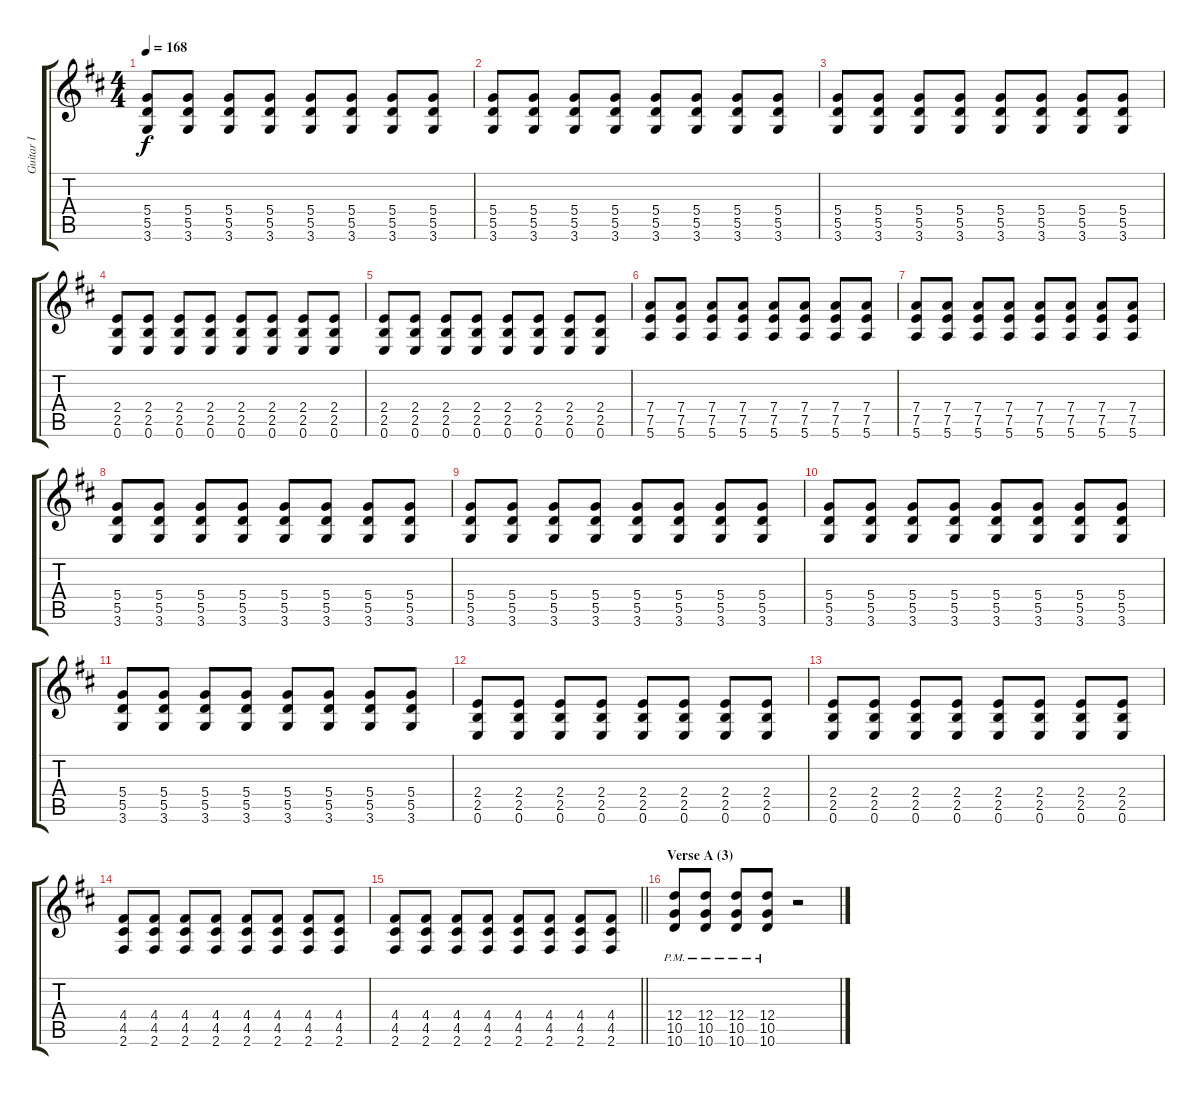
\track ("Guitar I" "Guitar I") {instrument distortionguitar}
\staff {score tabs}
\tuning (E4 B3 G3 D3 A2 E2) {hide}
\ts (4 4)
\tempo 168
\clef g2
\ks d
(5.4 5.5 3.6).8{dy f} (5.4 5.5 3.6).8 (5.4 5.5 3.6).8 (5.4 5.5 3.6).8 (5.4 5.5 3.6).8 (5.4 5.5 3.6).8 (5.4 5.5 3.6).8 (5.4 5.5 3.6).8 |
(5.4 5.5 3.6).8 (5.4 5.5 3.6).8 (5.4 5.5 3.6).8 (5.4 5.5 3.6).8 (5.4 5.5 3.6).8 (5.4 5.5 3.6).8 (5.4 5.5 3.6).8 (5.4 5.5 3.6).8 |
(5.4 5.5 3.6).8 (5.4 5.5 3.6).8 (5.4 5.5 3.6).8 (5.4 5.5 3.6).8 (5.4 5.5 3.6).8 (5.4 5.5 3.6).8 (5.4 5.5 3.6).8 (5.4 5.5 3.6).8 |
(2.4 2.5 0.6).8 (2.4 2.5 0.6).8 (2.4 2.5 0.6).8 (2.4 2.5 0.6).8 (2.4 2.5 0.6).8 (2.4 2.5 0.6).8 (2.4 2.5 0.6).8 (2.4 2.5 0.6).8 |
(2.4 2.5 0.6).8 (2.4 2.5 0.6).8 (2.4 2.5 0.6).8 (2.4 2.5 0.6).8 (2.4 2.5 0.6).8 (2.4 2.5 0.6).8 (2.4 2.5 0.6).8 (2.4 2.5 0.6).8 |
(7.4 7.5 5.6).8 (7.4 7.5 5.6).8 (7.4 7.5 5.6).8 (7.4 7.5 5.6).8 (7.4 7.5 5.6).8 (7.4 7.5 5.6).8 (7.4 7.5 5.6).8 (7.4 7.5 5.6).8 |
(7.4 7.5 5.6).8 (7.4 7.5 5.6).8 (7.4 7.5 5.6).8 (7.4 7.5 5.6).8 (7.4 7.5 5.6).8 (7.4 7.5 5.6).8 (7.4 7.5 5.6).8 (7.4 7.5 5.6).8 |
(5.4 5.5 3.6).8 (5.4 5.5 3.6).8 (5.4 5.5 3.6).8 (5.4 5.5 3.6).8 (5.4 5.5 3.6).8 (5.4 5.5 3.6).8 (5.4 5.5 3.6).8 (5.4 5.5 3.6).8 |
(5.4 5.5 3.6).8 (5.4 5.5 3.6).8 (5.4 5.5 3.6).8 (5.4 5.5 3.6).8 (5.4 5.5 3.6).8 (5.4 5.5 3.6).8 (5.4 5.5 3.6).8 (5.4 5.5 3.6).8 |
(5.4 5.5 3.6).8 (5.4 5.5 3.6).8 (5.4 5.5 3.6).8 (5.4 5.5 3.6).8 (5.4 5.5 3.6).8 (5.4 5.5 3.6).8 (5.4 5.5 3.6).8 (5.4 5.5 3.6).8 |
(5.4 5.5 3.6).8 (5.4 5.5 3.6).8 (5.4 5.5 3.6).8 (5.4 5.5 3.6).8 (5.4 5.5 3.6).8 (5.4 5.5 3.6).8 (5.4 5.5 3.6).8 (5.4 5.5 3.6).8 |
(2.4 2.5 0.6).8 (2.4 2.5 0.6).8 (2.4 2.5 0.6).8 (2.4 2.5 0.6).8 (2.4 2.5 0.6).8 (2.4 2.5 0.6).8 (2.4 2.5 0.6).8 (2.4 2.5 0.6).8 |
(2.4 2.5 0.6).8 (2.4 2.5 0.6).8 (2.4 2.5 0.6).8 (2.4 2.5 0.6).8 (2.4 2.5 0.6).8 (2.4 2.5 0.6).8 (2.4 2.5 0.6).8 (2.4 2.5 0.6).8 |
(4.4 4.5 2.6).8 (4.4 4.5 2.6).8 (4.4 4.5 2.6).8 (4.4 4.5 2.6).8 (4.4 4.5 2.6).8 (4.4 4.5 2.6).8 (4.4 4.5 2.6).8 (4.4 4.5 2.6).8 |
\barLineRight lightlight
(4.4 4.5 2.6).8 (4.4 4.5 2.6).8 (4.4 4.5 2.6).8 (4.4 4.5 2.6).8 (4.4 4.5 2.6).8 (4.4 4.5 2.6).8 (4.4 4.5 2.6).8 (4.4 4.5 2.6).8 |
\section ("" "Verse A (3)")
(12.4{pm} 10.5{pm} 10.6{pm}).8 (12.4{pm} 10.5{pm} 10.6{pm}).8 (12.4{pm} 10.5{pm} 10.6{pm}).8 (12.4{pm} 10.5{pm} 10.6{pm}).8 r.2
